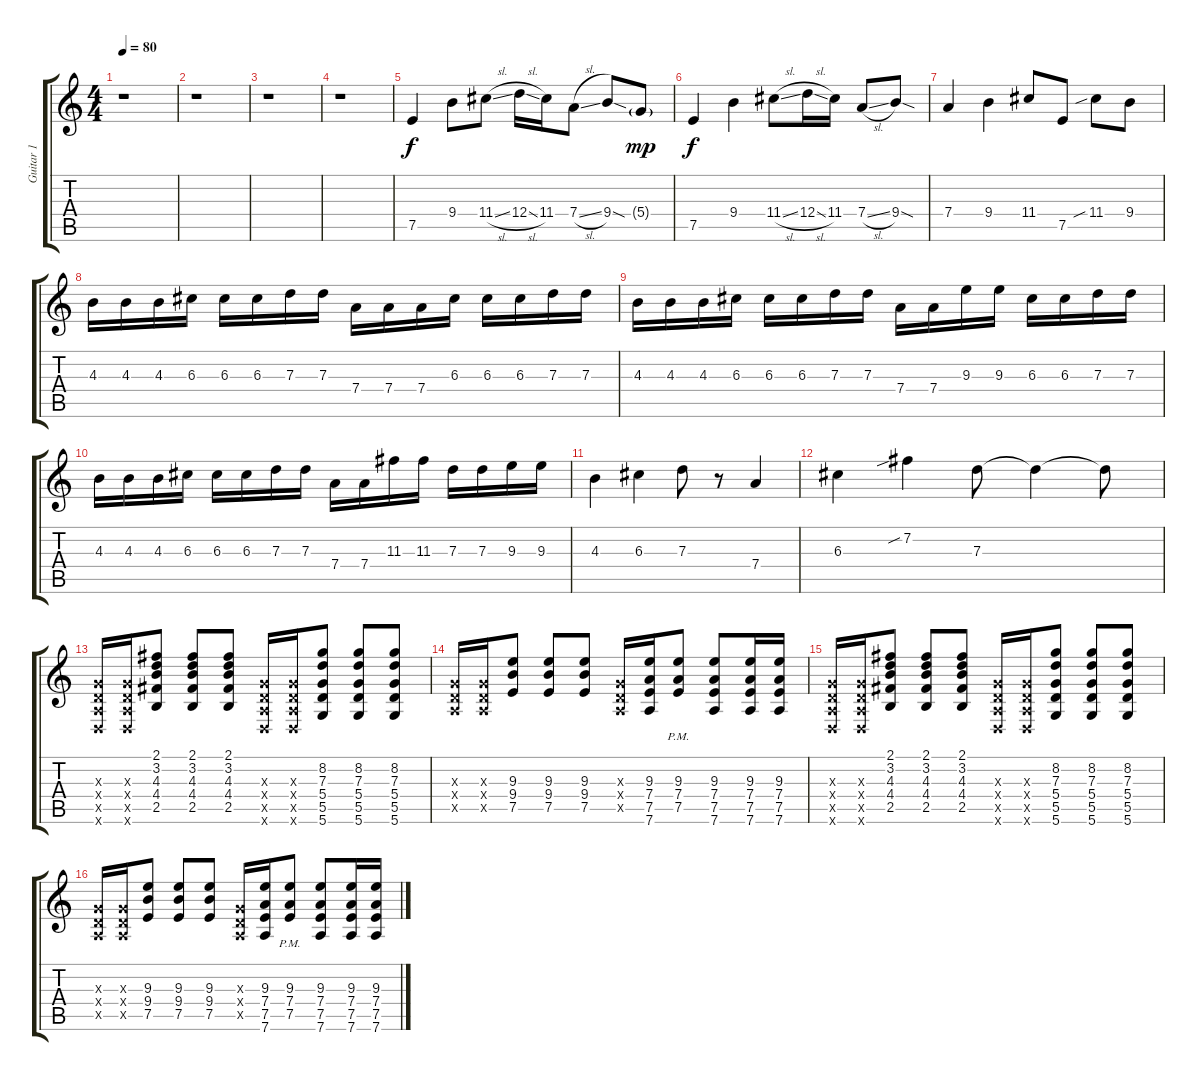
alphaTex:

\track ("Guitar 1" "Guitar 1") {instrument electricguitarmuted}
\staff {score tabs}
\tuning (E4 B3 G3 D3 A2 D2) {hide}
\ts (4 4)
\tempo 80
\clef g2
\ks c
r.1{dy f} |
r.1 |
r.1 |
r.1 |
7.5.4 9.4.8 11.4{sl}.8 12.4{sl}.16 11.4.16 7.4{sl}.8 9.4{sod}.8 5.4{g}.8{dy mp} |
7.5.4{dy f} 9.4.4 11.4{sl}.8 12.4{sl}.16 11.4.16 7.4{sl}.8 9.4{sod}.8 |
7.4.4 9.4.4 11.4.8 7.5.8 11.4{sib}.8 9.4.8 |
4.3.16 4.3.16 4.3.16 6.3.16 6.3.16 6.3.16 7.3.16 7.3.16 7.4.16 7.4.16 7.4.16 6.3.16 6.3.16 6.3.16 7.3.16 7.3.16 |
4.3.16 4.3.16 4.3.16 6.3.16 6.3.16 6.3.16 7.3.16 7.3.16 7.4.16 7.4.16 9.3.16 9.3.16 6.3.16 6.3.16 7.3.16 7.3.16 |
4.3.16 4.3.16 4.3.16 6.3.16 6.3.16 6.3.16 7.3.16 7.3.16 7.4.16 7.4.16 11.3.16 11.3.16 7.3.16 7.3.16 9.3.16 9.3.16 |
4.3.4 6.3.4 7.3.8 r.8 7.4.4 |
6.3.4 7.2{sib}.4 7.3.8 7.3{t}.4 7.3{t}.8 |
(0.3{x} 0.4{x} 0.5{x} 0.6{x}).16 (0.3{x} 0.4{x} 0.5{x} 0.6{x}).16 (2.1 3.2 4.3 4.4 2.5).8 (2.1 3.2 4.3 4.4 2.5).8 (2.1 3.2 4.3 4.4 2.5).8 (0.3{x} 0.4{x} 0.5{x} 0.6{x}).16 (0.3{x} 0.4{x} 0.5{x} 0.6{x}).16 (8.2 7.3 5.4 5.5 5.6).8 (8.2 7.3 5.4 5.5 5.6).8 (8.2 7.3 5.4 5.5 5.6).8 |
(0.3{x} 0.4{x} 0.5{x}).16 (0.3{x} 0.4{x} 0.5{x}).16 (9.3 9.4 7.5).8 (9.3 9.4 7.5).8 (9.3 9.4 7.5).8 (0.3{x} 0.4{x} 0.5{x}).16 (9.3 7.4 7.5 7.6).16 (9.3{pm} 7.4{pm} 7.5{pm}).8 (9.3 7.4 7.5 7.6).8 (9.3 7.4 7.5 7.6).16 (9.3 7.4 7.5 7.6).16 |
(0.3{x} 0.4{x} 0.5{x} 0.6{x}).16 (0.3{x} 0.4{x} 0.5{x} 0.6{x}).16 (2.1 3.2 4.3 4.4 2.5).8 (2.1 3.2 4.3 4.4 2.5).8 (2.1 3.2 4.3 4.4 2.5).8 (0.3{x} 0.4{x} 0.5{x} 0.6{x}).16 (0.3{x} 0.4{x} 0.5{x} 0.6{x}).16 (8.2 7.3 5.4 5.5 5.6).8 (8.2 7.3 5.4 5.5 5.6).8 (8.2 7.3 5.4 5.5 5.6).8 |
(0.3{x} 0.4{x} 0.5{x}).16 (0.3{x} 0.4{x} 0.5{x}).16 (9.3 9.4 7.5).8 (9.3 9.4 7.5).8 (9.3 9.4 7.5).8 (0.3{x} 0.4{x} 0.5{x}).16 (9.3 7.4 7.5 7.6).16 (9.3{pm} 7.4{pm} 7.5{pm}).8 (9.3 7.4 7.5 7.6).8 (9.3 7.4 7.5 7.6).16 (9.3 7.4 7.5 7.6).16
